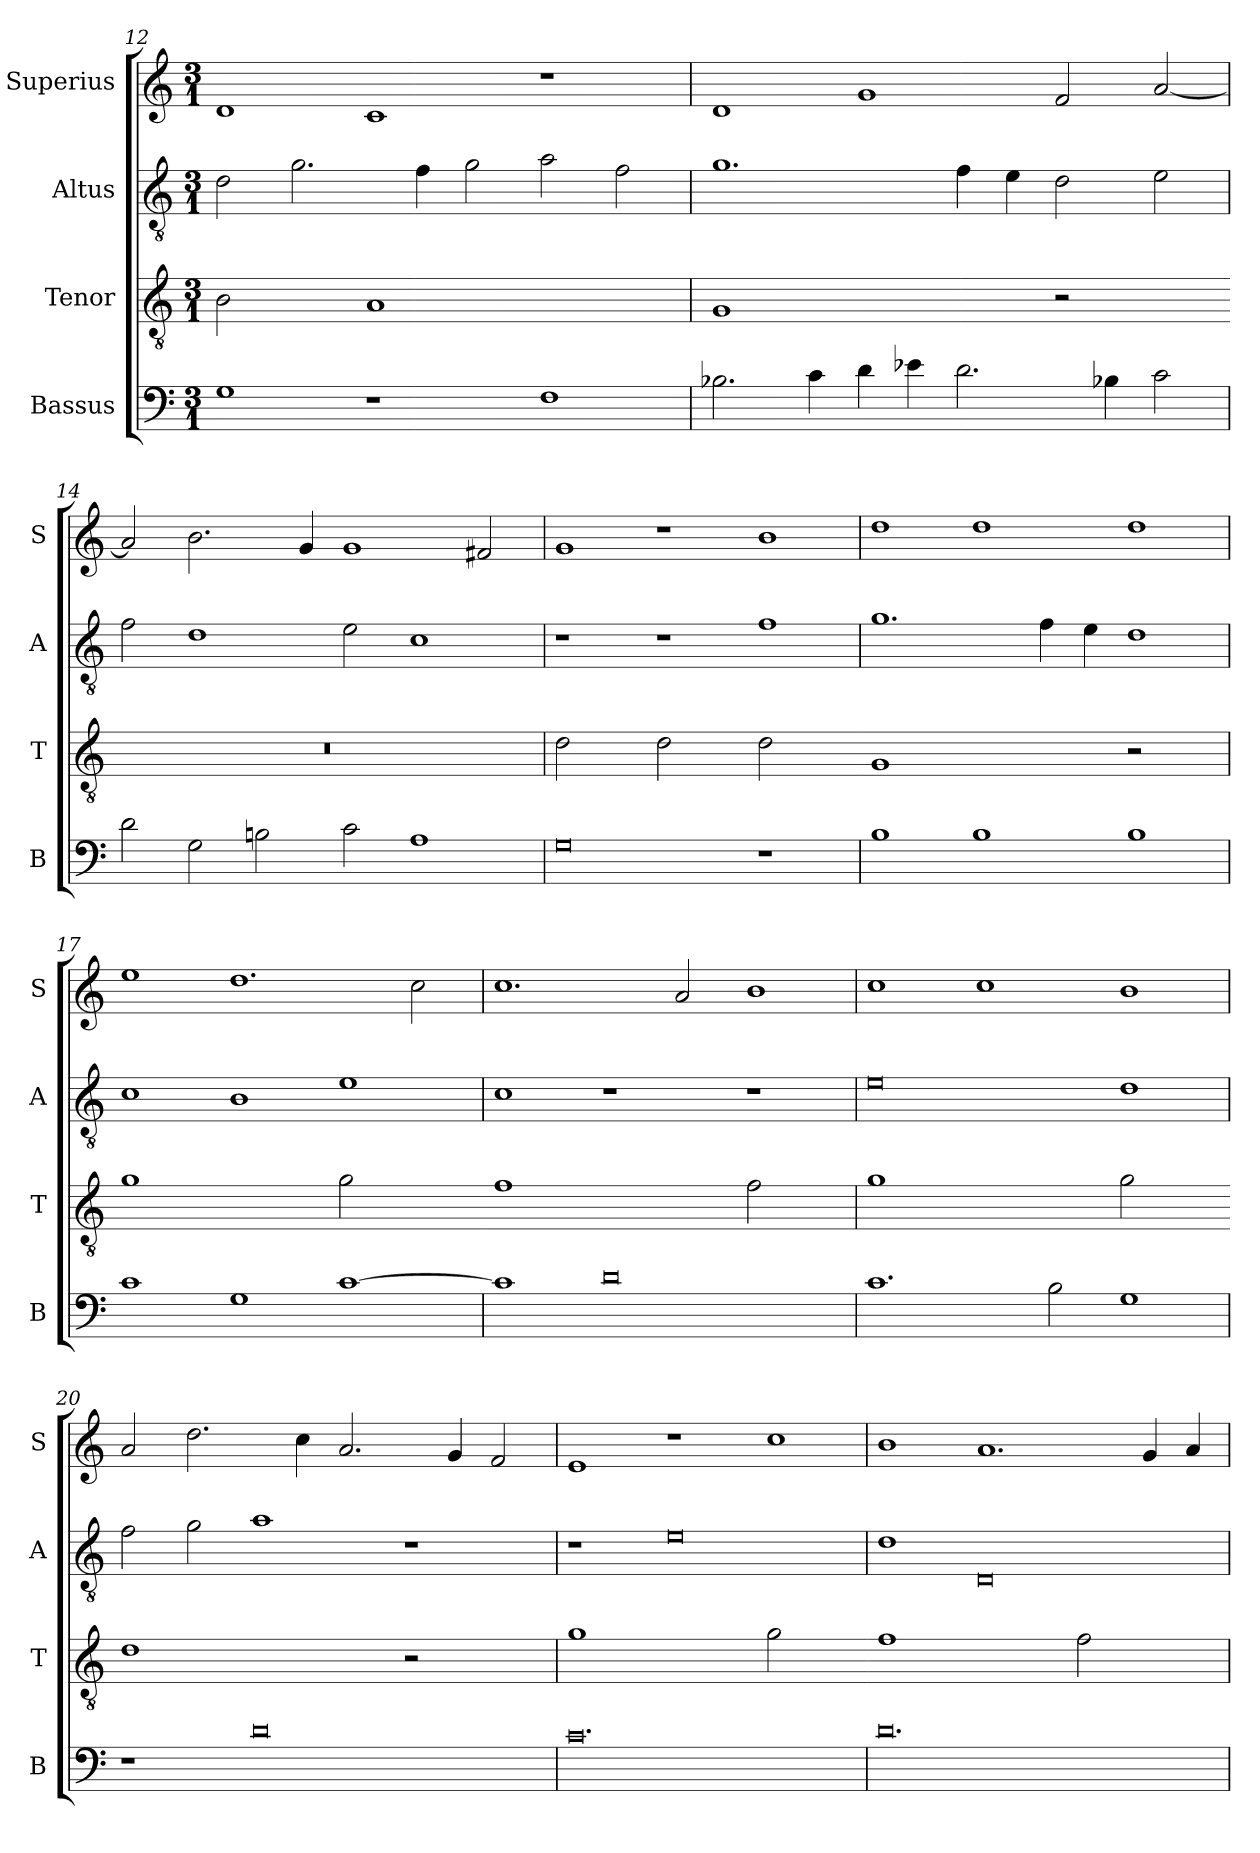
**kern	**kern	**kern	**kern
*part4	*part3	*part2	*part1
*staff4	*staff3	*staff2	*staff1
*I"Bassus	*I"Tenor	*I"Altus	*I"Superius
*I'B	*I'T	*I'A	*I'S
*clefF4	*clefGv2	*clefGv2	*clefG2
*k[]	*k[]	*k[]	*k[]
*M3/1	*M3/1	*M3/1	*M3/1
=12	=12	=12	=12
!	!LO:N:vis=2	!	!
1G	1B	2d\	1d
.	.	2.g\	.
!	!LO:N:vis=1	!	!
1r	0A	.	1c
.	.	4f\	.
.	.	2g\	.
1F	.	2a\	1r
.	.	2f\	.
=13	=13	=13	=13
!	!LO:N:vis=1	!	!
2.B-X\	0G	1.g	1d
4c\	.	.	.
4d\	.	.	1g
4e-X\	.	.	.
2.d\	.	4f\	.
.	.	4e\	.
!	!LO:N:vis=2	!	!
.	1r	2d\	2f/
4B-X\	.	.	.
2c\	.	2e\	[2a/
=14	=14-	=14	=14
!	!LO:N:vis=1.	!	!
2d\	0.r	2f\	2a/]
2G\	.	1d	2.b\
2Bn\	.	.	.
.	.	.	4g/
2c\	.	2e\	1g
1A	.	1c	.
.	.	.	2f#X/
=15	=15	=15	=15
!	!LO:N:vis=2	!	!
0G	1d	1r	1g
!	!LO:N:vis=2	!	!
.	1d	1r	1r
!	!LO:N:vis=2	!	!
1r	1d	1f	1b
=16	=16-	=16	=16
!	!LO:N:vis=1	!	!
1B	0G	1.g	1dd
1B	.	.	1dd
.	.	4f\	.
.	.	4e\	.
!	!LO:N:vis=2	!	!
1B	1r	1d	1dd
=17	=17	=17	=17
!	!LO:N:vis=1	!	!
1c	0g	1c	1ee
1G	.	1B	1.dd
!	!LO:N:vis=2	!	!
[1c	1g	1e	.
.	.	.	2cc\
=18	=18-	=18	=18
!	!LO:N:vis=1	!	!
1c]	0f	1c	1.cc
0d	.	1r	.
.	.	.	2a/
!	!LO:N:vis=2	!	!
.	1f	1r	1b
=19	=19	=19	=19
!	!LO:N:vis=1	!	!
1.c	0g	0e	1cc
.	.	.	1cc
2B\	.	.	.
!	!LO:N:vis=2	!	!
1G	1g	1d	1b
=20	=20-	=20	=20
!	!LO:N:vis=1	!	!
1r	0d	2f\	2a/
.	.	2g\	2.dd\
0d	.	1a	.
.	.	.	4cc\
.	.	.	2.a/
!	!LO:N:vis=2	!	!
.	1r	1r	.
.	.	.	4g/
.	.	.	2f/
=21	=21	=21	=21
!	!LO:N:vis=1	!	!
0.c	0g	1r	1e
.	.	0e	1r
!	!LO:N:vis=2	!	!
.	1g	.	1cc
=22	=22-	=22	=22
!	!LO:N:vis=1	!	!
0.d	0f	1d	1b
.	.	0D	1.a
!	!LO:N:vis=2	!	!
.	1f	.	.
.	.	.	4g/
.	.	.	4a/
=	=	=	=
*-	*-	*-	*-
